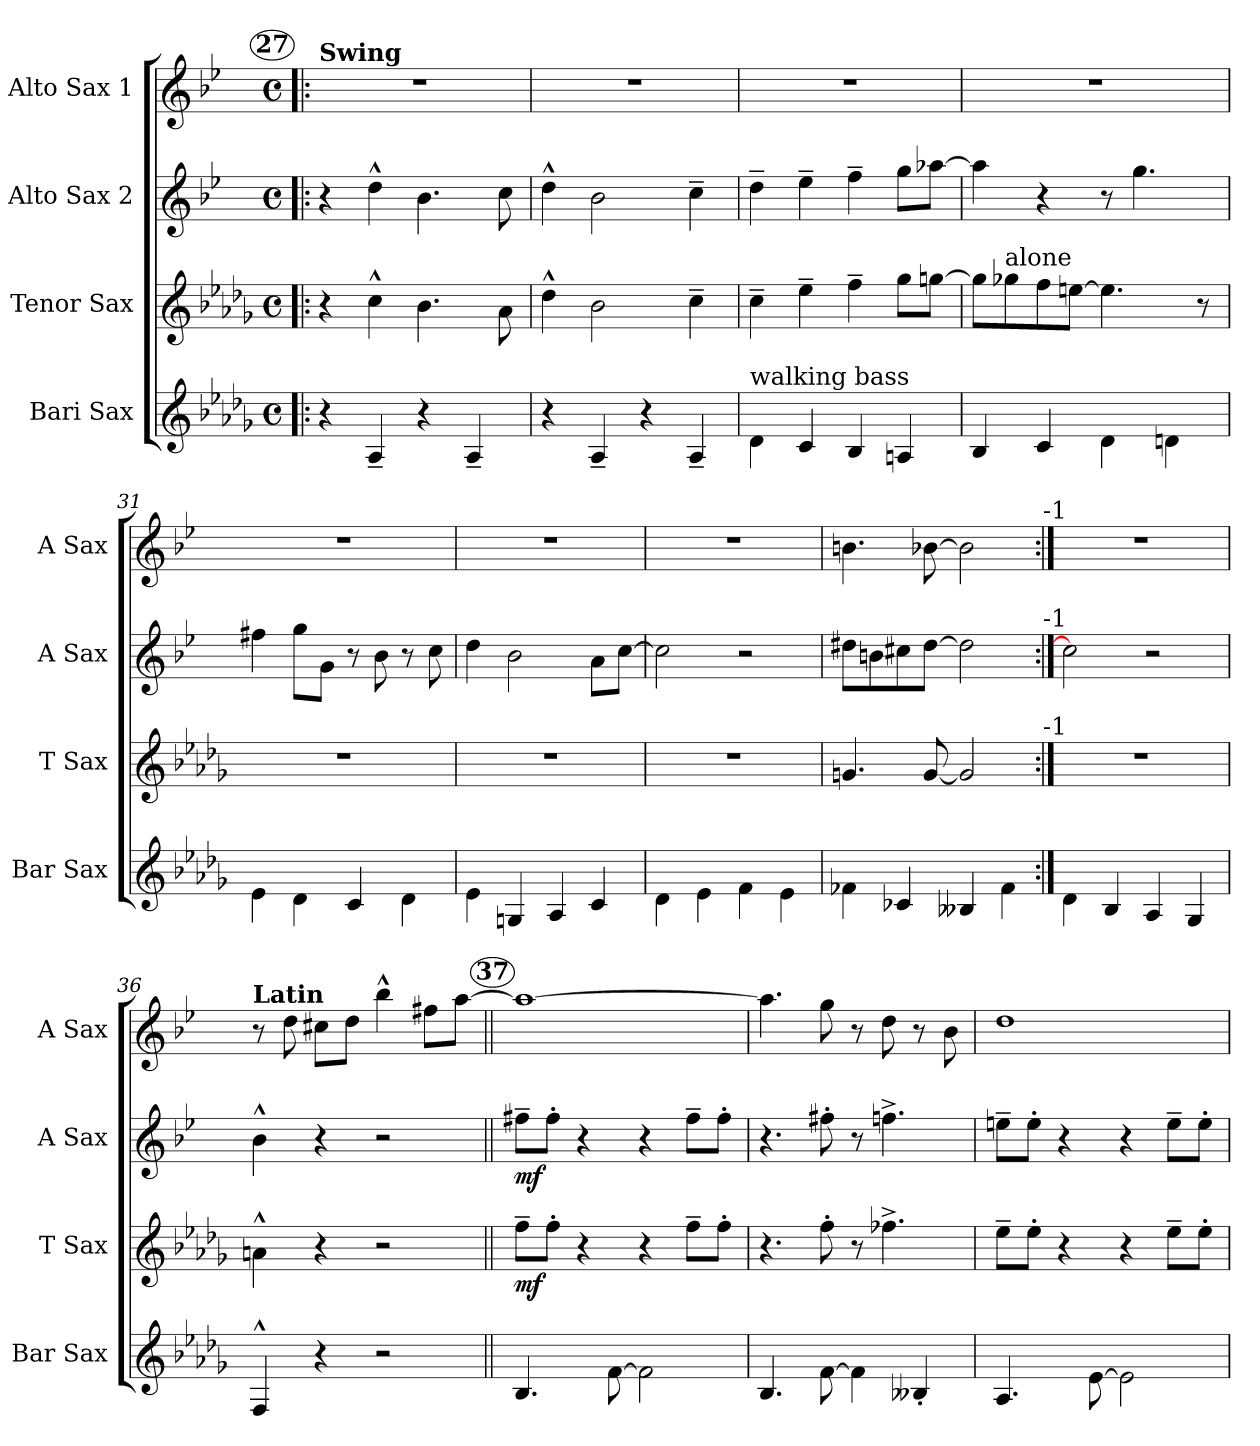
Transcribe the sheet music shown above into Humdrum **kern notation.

**kern	**kern	**dynam	**kern	**dynam	**kern
*part4	*part3	*part3	*part2	*part2	*part1
*staff4	*staff3	*staff3	*staff2	*staff2	*staff1
*I"Bari Sax	*I"Tenor Sax	*	*I"Alto Sax 2	*	*I"Alto Sax 1
*I'Bar Sax	*I'T Sax	*	*I'A Sax	*	*I'A Sax
!!LO:PB:g=z
*clefG2	*clefG2	*	*clefG2	*	*clefG2
*ITrd12c21	*ITrd8c14	*	*ITrd5c9	*	*ITrd5c9
*k[b-e-a-d-g-]	*k[b-e-a-d-g-]	*	*k[b-e-a-d-g-]	*	*k[b-e-a-d-g-]
*D-:	*D-:	*	*D-:	*	*D-:
*M4/4	*M4/4	*	*M4/4	*	*M4/4
*met(c)	*met(c)	*	*met(c)	*	*met(c)
!!LO:REH:place=s1:a:B:enc=circle:fs=12:t=27
=27!|:	=27!|:	=27!|:	=27!|:	=27!|:	=27!|:
!	!	!	!	!	!LO:TX:a:B:t=Swing
4r	4r	.	4r	.	1r
4AA-~</	4c^^>\	.	4f^^>\	.	.
4r	4.B-\	.	4.d-\	.	.
4AA-~</	.	.	.	.	.
.	8A-\	.	8e-\	.	.
=28	=28	=28	=28	=28	=28
4r	4d-^^>\	.	4f^^>\	.	1r
4AA-~</	2B-\	.	2d-\	.	.
4r	.	.	.	.	.
4AA-~</	4c~>\	.	4e-~>\	.	.
=29	=29	=29	=29	=29	=29
!LO:TX:a:t=walking bass	!	!	!	!	!
4D-\	4c~>\	.	4f~>\	.	1r
4C/	4e-~>\	.	4g-~>\	.	.
4BB-/	4f~>\	.	4a-~>\	.	.
4AAn/	8g-\L	.	8b-\L	.	.
.	[8gn\J	.	[8cc-X\J	.	.
=30	=30	=30	=30	=30	=30
4BB-/	8g\L]	.	4cc-\]	.	1r
!	!LO:TX:a:t=alone	!	!	!	!
.	8g-X\	.	.	.	.
4C/	8f\	.	4r	.	.
.	[8en\J	.	.	.	.
4D-\	4.e\]	.	8r	.	.
.	.	.	4.b-\	.	.
4Dn\	.	.	.	.	.
.	8r	.	.	.	.
=31	=31	=31	=31	=31	=31
4E-\	1r	.	4an\	.	1r
4D-i\	.	.	8b-\L	.	.
.	.	.	8B-\J	.	.
4C/	.	.	8r	.	.
.	.	.	8d-\	.	.
4D-\	.	.	8r	.	.
.	.	.	8e-\	.	.
!!LO:LB:g=z
=32	=32	=32	=32	=32	=32
4E-\	1r	.	4f\	.	1r
4GGn/	.	.	2d-\	.	.
4AA-/	.	.	.	.	.
4C/	.	.	8c\L	.	.
.	.	.	[8e-\J	.	.
=33	=33	=33	=33	=33	=33
4D-\	1r	.	2e-\]	.	1r
4E-\	.	.	.	.	.
4F\	.	.	2r	.	.
4E-\	.	.	.	.	.
=34	=34	=34	=34	=34	=34
4F-X\	4.Gn/	.	8f#X\L	.	4.dn\
.	.	.	8dn\	.	.
4C-X/	.	.	8en\	.	.
.	[8G/	.	[8f#\J	.	[8d-X\
4BB--X/	2G/]	.	2f#\]	.	2d-\]
4F-\	.	.	.	.	.
!	!	!	!	!	!LO:TX:a:t=-1
!	!	!	!LO:TX:a:t=-1	!	!
!	!LO:TX:a:t=-1	!	!	!	!
=35:|!	=35:|!	=35:|!	=35:|!	=35:|!	=35:|!
4D-\	1r	.	2e-\]	.	1r
4BB-/	.	.	.	.	.
4AA-/	.	.	2r	.	.
4GG-/	.	.	.	.	.
=36	=36	=36	=36	=36	=36
!	!	!	!	!	!LO:TX:a:B:t=Latin
4FF^^>/	4An^^>\	.	4d-^^>\	.	8r
.	.	.	.	.	8f\
4r	4r	.	4r	.	8en\L
.	.	.	.	.	8f\J
2r	2r	.	2r	.	4dd-^^>\
.	.	.	.	.	8an\L
.	.	.	.	.	[8cc\J
!!LO:PB:g=z
!!LO:REH:place=s1:a:B:enc=circle:fs=12:t=37
=37||	=37||	=37||	=37||	=37||	=37||
!	!	!LO:DY:b	!	!LO:DY:b	!
4.BB-/	8f~>\L	mf	8an~>\L	mf	1cc_
.	8f'>\J	.	8a'>\J	.	.
.	4r	.	4r	.	.
[8F\	.	.	.	.	.
2F\]	4r	.	4r	.	.
.	8f~>\L	.	8a~>\L	.	.
.	8f'>\J	.	8a'>\J	.	.
=38	=38	=38	=38	=38	=38
4.BB-/	4.r	.	4.r	.	4.cc\]
[8F\	8f'>\	.	8an'>\	.	8b-\
4F\]	8r	.	8r	.	8r
.	4.f-X^>\	.	4.a-X^>\	.	8f\
4BB--X'</	.	.	.	.	8r
.	.	.	.	.	8d-\
=39	=39	=39	=39	=39	=39
4.AA-/	8e-~>\L	.	8gn~>\L	.	1f
.	8e-'>\J	.	8g'>\J	.	.
.	4r	.	4r	.	.
[8E-\	.	.	.	.	.
2E-\]	4r	.	4r	.	.
.	8e-~>\L	.	8g~>\L	.	.
.	8e-'>\J	.	8g'>\J	.	.
=	=	=	=	=	=
*-	*-	*-	*-	*-	*-
